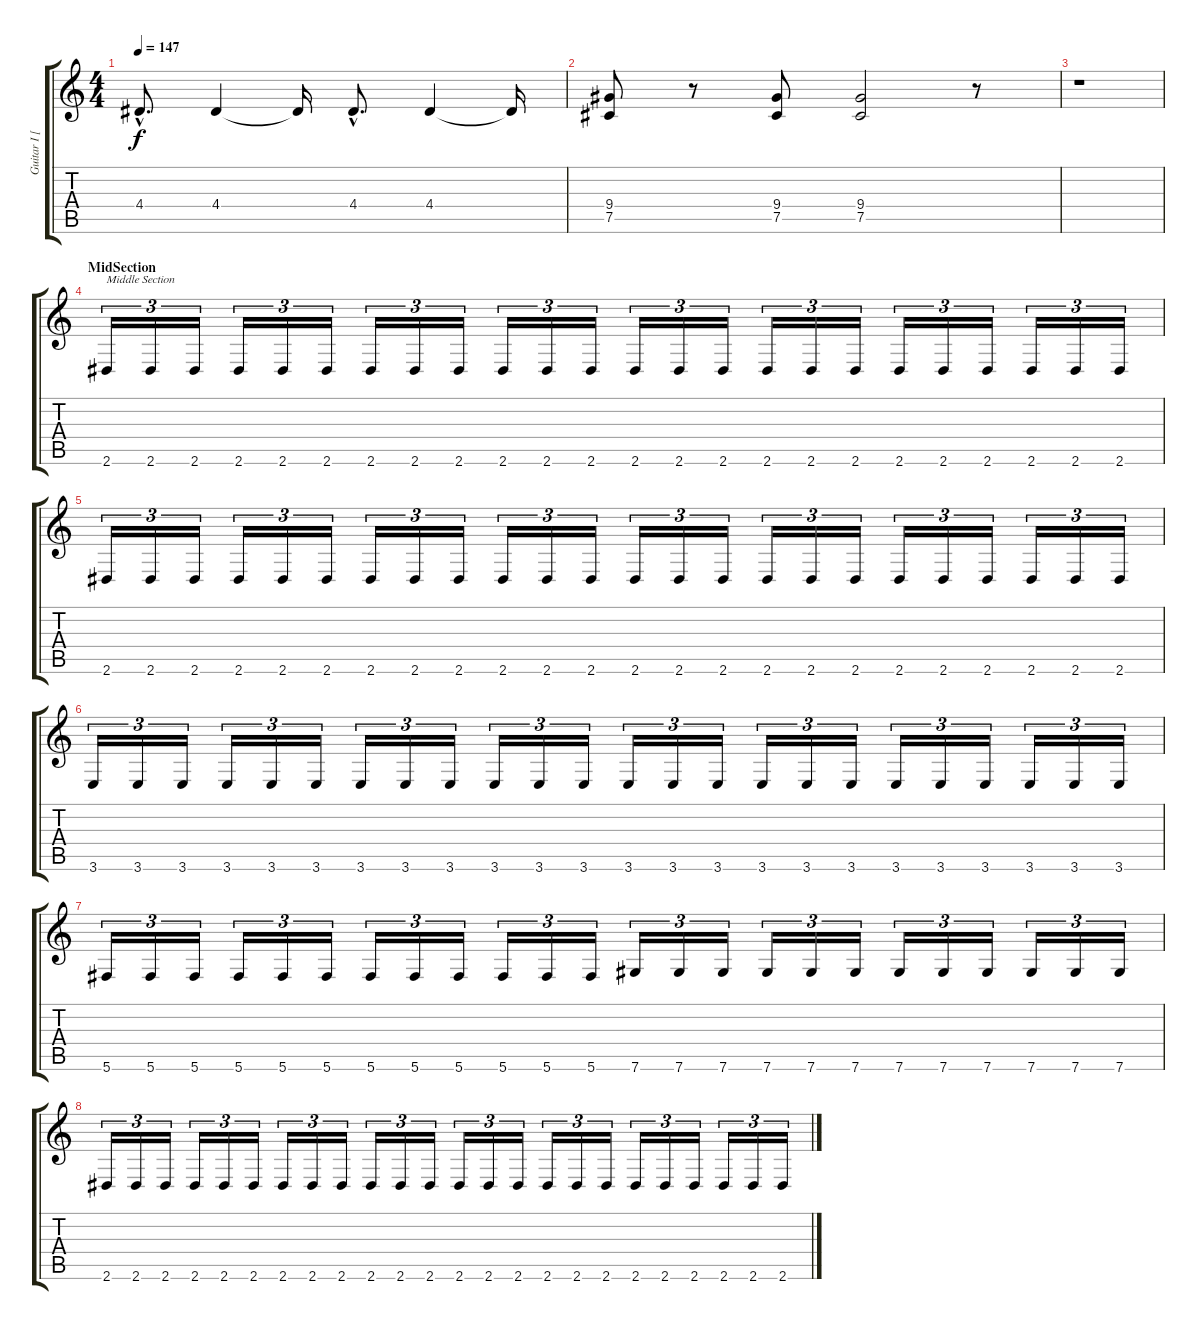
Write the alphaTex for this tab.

\track ("Guitar I [Ivar Bjornsson]" "Guitar I [") {instrument distortionguitar}
\staff {score tabs}
\tuning (Db4 Ab3 E3 B2 Gb2 Db2) {hide}
\ts (4 4)
\tempo 147
\clef g2
\ks c
4.4{hac}.8{d dy f} 4.4.4 4.4{t}.16 4.4{hac}.8{d} 4.4.4 4.4{t}.16 |
(9.4 7.5).8 r.8 (9.4 7.5).8 (9.4 7.5).2 r.8 |
r.1 |
\section ("" "MidSection")
2.6.16{tu (3 2) txt "Middle Section"} 2.6.16{tu (3 2)} 2.6.16{tu (3 2)} 2.6.16{tu (3 2)} 2.6.16{tu (3 2)} 2.6.16{tu (3 2)} 2.6.16{tu (3 2)} 2.6.16{tu (3 2)} 2.6.16{tu (3 2)} 2.6.16{tu (3 2)} 2.6.16{tu (3 2)} 2.6.16{tu (3 2)} 2.6.16{tu (3 2)} 2.6.16{tu (3 2)} 2.6.16{tu (3 2)} 2.6.16{tu (3 2)} 2.6.16{tu (3 2)} 2.6.16{tu (3 2)} 2.6.16{tu (3 2)} 2.6.16{tu (3 2)} 2.6.16{tu (3 2)} 2.6.16{tu (3 2)} 2.6.16{tu (3 2)} 2.6.16{tu (3 2)} |
2.6.16{tu (3 2)} 2.6.16{tu (3 2)} 2.6.16{tu (3 2)} 2.6.16{tu (3 2)} 2.6.16{tu (3 2)} 2.6.16{tu (3 2)} 2.6.16{tu (3 2)} 2.6.16{tu (3 2)} 2.6.16{tu (3 2)} 2.6.16{tu (3 2)} 2.6.16{tu (3 2)} 2.6.16{tu (3 2)} 2.6.16{tu (3 2)} 2.6.16{tu (3 2)} 2.6.16{tu (3 2)} 2.6.16{tu (3 2)} 2.6.16{tu (3 2)} 2.6.16{tu (3 2)} 2.6.16{tu (3 2)} 2.6.16{tu (3 2)} 2.6.16{tu (3 2)} 2.6.16{tu (3 2)} 2.6.16{tu (3 2)} 2.6.16{tu (3 2)} |
3.6.16{tu (3 2)} 3.6.16{tu (3 2)} 3.6.16{tu (3 2)} 3.6.16{tu (3 2)} 3.6.16{tu (3 2)} 3.6.16{tu (3 2)} 3.6.16{tu (3 2)} 3.6.16{tu (3 2)} 3.6.16{tu (3 2)} 3.6.16{tu (3 2)} 3.6.16{tu (3 2)} 3.6.16{tu (3 2)} 3.6.16{tu (3 2)} 3.6.16{tu (3 2)} 3.6.16{tu (3 2)} 3.6.16{tu (3 2)} 3.6.16{tu (3 2)} 3.6.16{tu (3 2)} 3.6.16{tu (3 2)} 3.6.16{tu (3 2)} 3.6.16{tu (3 2)} 3.6.16{tu (3 2)} 3.6.16{tu (3 2)} 3.6.16{tu (3 2)} |
5.6.16{tu (3 2)} 5.6.16{tu (3 2)} 5.6.16{tu (3 2)} 5.6.16{tu (3 2)} 5.6.16{tu (3 2)} 5.6.16{tu (3 2)} 5.6.16{tu (3 2)} 5.6.16{tu (3 2)} 5.6.16{tu (3 2)} 5.6.16{tu (3 2)} 5.6.16{tu (3 2)} 5.6.16{tu (3 2)} 7.6.16{tu (3 2)} 7.6.16{tu (3 2)} 7.6.16{tu (3 2)} 7.6.16{tu (3 2)} 7.6.16{tu (3 2)} 7.6.16{tu (3 2)} 7.6.16{tu (3 2)} 7.6.16{tu (3 2)} 7.6.16{tu (3 2)} 7.6.16{tu (3 2)} 7.6.16{tu (3 2)} 7.6.16{tu (3 2)} |
2.6.16{tu (3 2)} 2.6.16{tu (3 2)} 2.6.16{tu (3 2)} 2.6.16{tu (3 2)} 2.6.16{tu (3 2)} 2.6.16{tu (3 2)} 2.6.16{tu (3 2)} 2.6.16{tu (3 2)} 2.6.16{tu (3 2)} 2.6.16{tu (3 2)} 2.6.16{tu (3 2)} 2.6.16{tu (3 2)} 2.6.16{tu (3 2)} 2.6.16{tu (3 2)} 2.6.16{tu (3 2)} 2.6.16{tu (3 2)} 2.6.16{tu (3 2)} 2.6.16{tu (3 2)} 2.6.16{tu (3 2)} 2.6.16{tu (3 2)} 2.6.16{tu (3 2)} 2.6.16{tu (3 2)} 2.6.16{tu (3 2)} 2.6.16{tu (3 2)}
